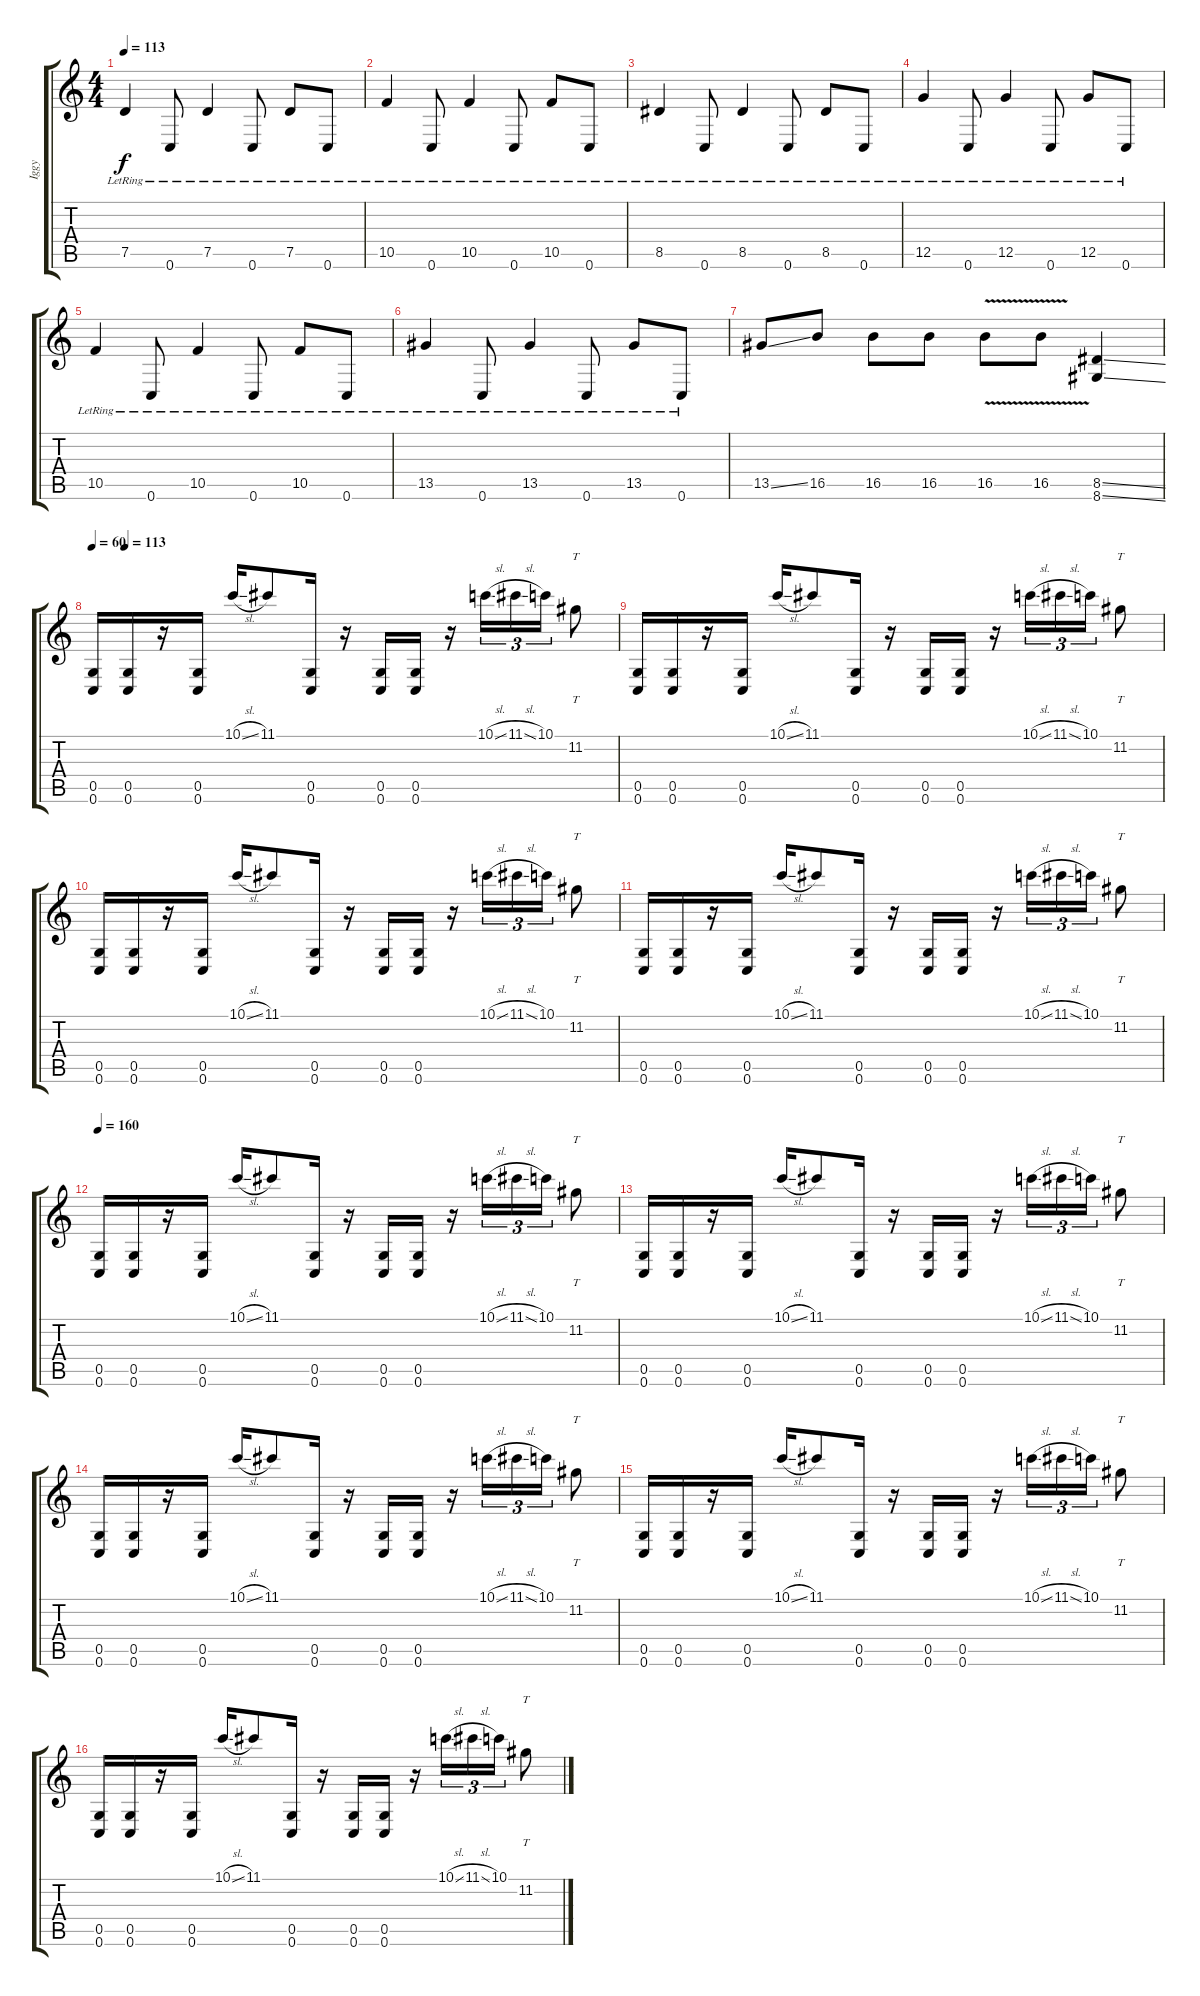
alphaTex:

\track ("Iggy" "Iggy") {instrument distortionguitar}
\staff {score tabs}
\tuning (D4 A3 F3 C3 G2 C2) {hide}
\ts (4 4)
\tempo 113
\clef g2
\ks c
7.5{lr}.4{dy f} 0.6{lr}.8 7.5{lr}.4 0.6{lr}.8 7.5{lr}.8 0.6{lr}.8 |
10.5{lr}.4 0.6{lr}.8 10.5{lr}.4 0.6{lr}.8 10.5{lr}.8 0.6{lr}.8 |
8.5{lr}.4 0.6{lr}.8 8.5{lr}.4 0.6{lr}.8 8.5{lr}.8 0.6{lr}.8 |
12.5{lr}.4 0.6{lr}.8 12.5{lr}.4 0.6{lr}.8 12.5{lr}.8 0.6{lr}.8 |
10.5{lr}.4 0.6{lr}.8 10.5{lr}.4 0.6{lr}.8 10.5{lr}.8 0.6{lr}.8 |
13.5{lr}.4 0.6{lr}.8 13.5{lr}.4 0.6{lr}.8 13.5{lr}.8 0.6{lr}.8 |
13.5{ss}.8 16.5.8 16.5.8 16.5.8 16.5{v}.8 16.5{v}.8 (8.5{ss} 8.6{ss}).4{instrument distortionguitar} |
\tempo 60
\tempo (113 0.0625)
(0.5 0.6).16 (0.5 0.6).16 r.16 (0.5 0.6).16 10.1{sl}.16 11.1.8 (0.5 0.6).16 r.16 (0.5 0.6).16 (0.5 0.6).16 r.16 10.1{sl}.16{tu (3 2)} 11.1{sl}.16{tu (3 2)} 10.1.16{tu (3 2)} 11.2.8{tt} |
(0.5 0.6).16 (0.5 0.6).16 r.16 (0.5 0.6).16 10.1{sl}.16 11.1.8 (0.5 0.6).16 r.16 (0.5 0.6).16 (0.5 0.6).16 r.16 10.1{sl}.16{tu (3 2)} 11.1{sl}.16{tu (3 2)} 10.1.16{tu (3 2)} 11.2.8{tt} |
(0.5 0.6).16 (0.5 0.6).16 r.16 (0.5 0.6).16 10.1{sl}.16 11.1.8 (0.5 0.6).16 r.16 (0.5 0.6).16 (0.5 0.6).16 r.16 10.1{sl}.16{tu (3 2)} 11.1{sl}.16{tu (3 2)} 10.1.16{tu (3 2)} 11.2.8{tt} |
(0.5 0.6).16 (0.5 0.6).16 r.16 (0.5 0.6).16 10.1{sl}.16 11.1.8 (0.5 0.6).16 r.16 (0.5 0.6).16 (0.5 0.6).16 r.16 10.1{sl}.16{tu (3 2)} 11.1{sl}.16{tu (3 2)} 10.1.16{tu (3 2)} 11.2.8{tt} |
\tempo 160
(0.5 0.6).16 (0.5 0.6).16 r.16 (0.5 0.6).16 10.1{sl}.16 11.1.8 (0.5 0.6).16 r.16 (0.5 0.6).16 (0.5 0.6).16 r.16 10.1{sl}.16{tu (3 2)} 11.1{sl}.16{tu (3 2)} 10.1.16{tu (3 2)} 11.2.8{tt} |
(0.5 0.6).16 (0.5 0.6).16 r.16 (0.5 0.6).16 10.1{sl}.16 11.1.8 (0.5 0.6).16 r.16 (0.5 0.6).16 (0.5 0.6).16 r.16 10.1{sl}.16{tu (3 2)} 11.1{sl}.16{tu (3 2)} 10.1.16{tu (3 2)} 11.2.8{tt} |
(0.5 0.6).16 (0.5 0.6).16 r.16 (0.5 0.6).16 10.1{sl}.16 11.1.8 (0.5 0.6).16 r.16 (0.5 0.6).16 (0.5 0.6).16 r.16 10.1{sl}.16{tu (3 2)} 11.1{sl}.16{tu (3 2)} 10.1.16{tu (3 2)} 11.2.8{tt} |
(0.5 0.6).16 (0.5 0.6).16 r.16 (0.5 0.6).16 10.1{sl}.16 11.1.8 (0.5 0.6).16 r.16 (0.5 0.6).16 (0.5 0.6).16 r.16 10.1{sl}.16{tu (3 2)} 11.1{sl}.16{tu (3 2)} 10.1.16{tu (3 2)} 11.2.8{tt} |
(0.5 0.6).16 (0.5 0.6).16 r.16 (0.5 0.6).16 10.1{sl}.16 11.1.8 (0.5 0.6).16 r.16 (0.5 0.6).16 (0.5 0.6).16 r.16 10.1{sl}.16{tu (3 2)} 11.1{sl}.16{tu (3 2)} 10.1.16{tu (3 2)} 11.2.8{tt}
